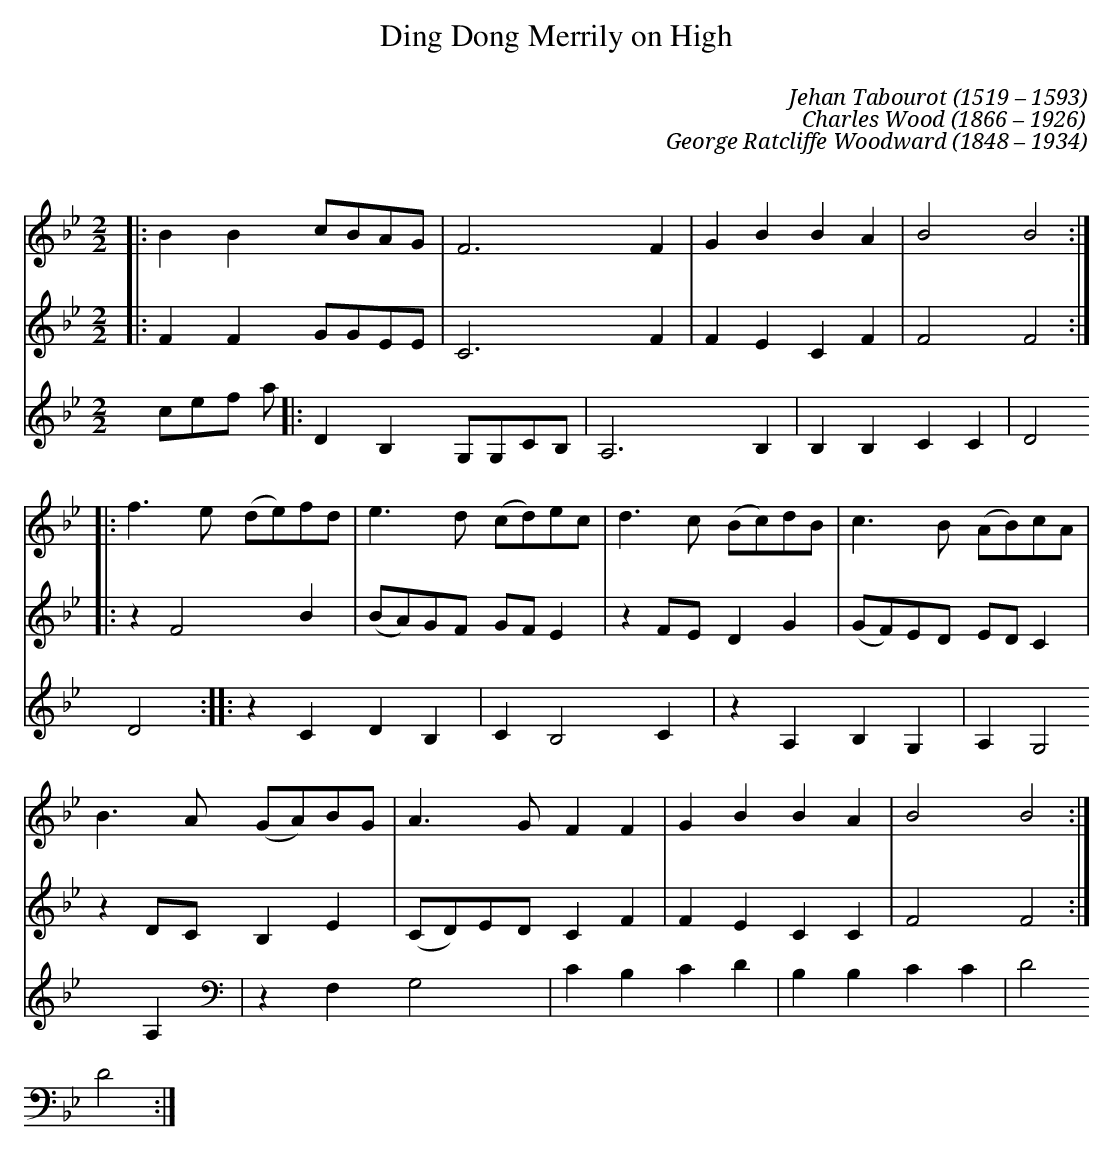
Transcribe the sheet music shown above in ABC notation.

X:1
C:
T:Ding Dong Merrily on High
C:Jehan Tabourot (1519 – 1593)
C:Charles Wood (1866 – 1926)
C:George Ratcliffe Woodward (1848 – 1934)
C:
M:2/2
L:1/8
K:Bbmaj
V:1
|: B2B2 cBAG | F6F2 | G2B2 B2A2 | B4 B4 :|
|: f2>e2 (de)fd | e2>d2 (cd)ec | d2>c2 (Bc)dB | c2>B2 (AB)cA |
B2>A2 (GA)BG | A2>G2 F2F2 | G2B2 B2A2 | B4 B4 :|
V:2
|: F2F2 GGEE | C6F2 | F2E2 C2F2 | F4F4 :|
|: z2F4B2 | (BA)GF GFE2 | z2FE D2G2 | (GF)ED EDC2 |
z2DC B,2E2 | (CD)ED C2F2 | F2E2 C2C2 | F4 F4 :|
V:3
clef alto
|: D2B,2 G,G,CB, | A,6B,2  | B,2B,2 C2C2 | D4D4 :|
|: z2C2 D2B,2 | C2B,4C2 | z2A,2 B,2G,2 | A,2G,4A,2 |
z2F,2 G,4 | C2B,2 C2D2 | B,2B,2 C2C2 | D4 D4 :|
